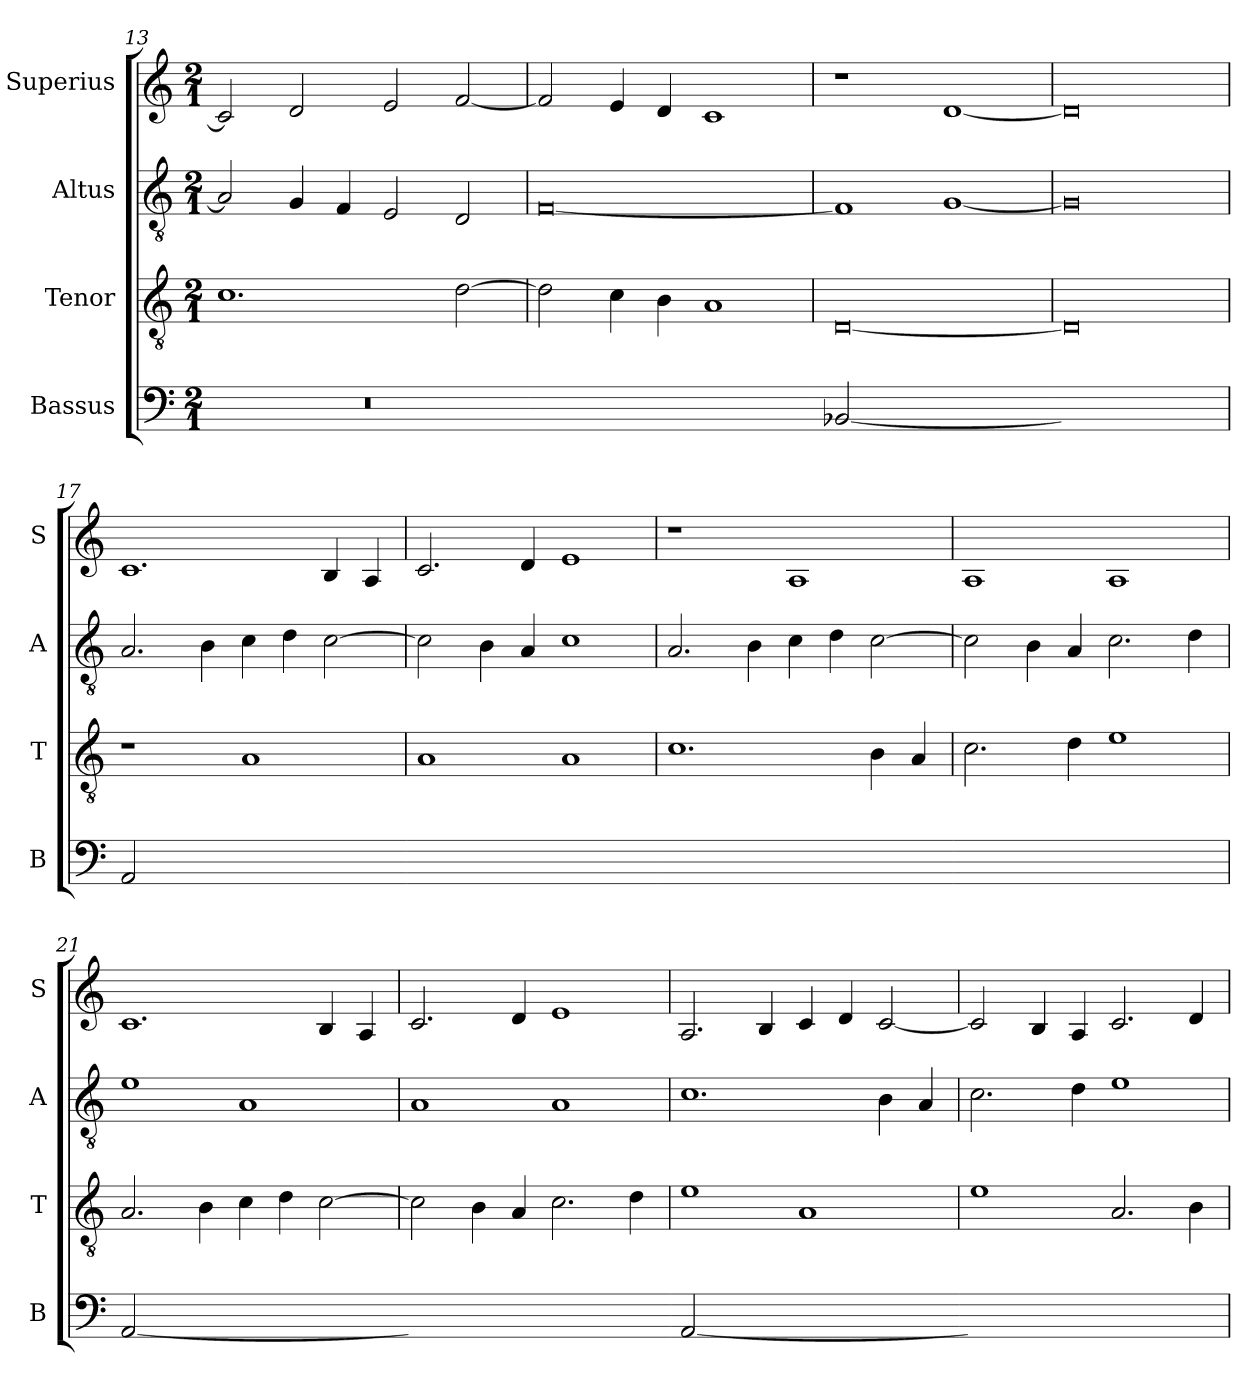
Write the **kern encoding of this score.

**kern	**kern	**kern	**kern
*part4	*part3	*part2	*part1
*staff4	*staff3	*staff2	*staff1
*I"Bassus	*I"Tenor	*I"Altus	*I"Superius
*I'B	*I'T	*I'A	*I'S
*clefF4	*clefGv2	*clefGv2	*clefG2
*k[]	*k[]	*k[]	*k[]
*M2/1	*M2/1	*M2/1	*M2/1
=13	=13	=13	=13
!LO:N:vis=2	!	!	!
0r	1.c	2A/]	2c/]
.	.	4G/	2d/
.	.	4F/	.
.	.	2E/	2e/
.	[2d\	2D/	[2f/
=14-	=14	=14	=14
!LO:N:vis=2	!	!	!
0ryy	2d\]	[0F	2f/]
.	4c\	.	4e/
.	4B\	.	4d/
.	1A	.	1c
=15-	=15	=15	=15
!LO:N:vis=2	!	!	!
[0BB-X	[0D	1F]	1r
.	.	[1G	[1d
=16-	=16	=16	=16
!LO:N:vis=2	!	!	!
0BB-yy]	0D]	0G]	0d]
=17	=17	=17	=17
!LO:N:vis=2	!	!	!
[y0AA	1r	2.A/	1.c
.	.	4B\	.
.	1A	4c\	.
.	.	4d\	.
.	.	[2c\	4B/
.	.	.	4A/
=18-	=18	=18	=18
!LO:N:vis=2	!	!	!
0AAyy_y	1A	2c\]	2.c/
.	.	4B\	.
.	.	4A/	4d/
.	1A	1c	1e
=19-	=19	=19	=19
!LO:N:vis=2	!	!	!
0AAyy_	1.c	2.A/	1r
.	.	4B\	.
.	.	4c\	1A
.	.	4d\	.
.	4B\	[2c\	.
.	4A/	.	.
=20-	=20	=20	=20
!LO:N:vis=2	!	!	!
0AAyy]	2.c\	2c\]	1A
.	.	4B\	.
.	4d\	4A/	.
.	1e	2.c\	1A
.	.	4d\	.
=21	=21	=21	=21
!LO:N:vis=2	!	!	!
[0AA	2.A/	1e	1.c
.	4B\	.	.
.	4c\	1A	.
.	4d\	.	.
.	[2c\	.	4B/
.	.	.	4A/
=22-	=22	=22	=22
!LO:N:vis=2	!	!	!
0AAyy]	2c\]	1A	2.c/
.	4B\	.	.
.	4A/	.	4d/
.	2.c\	1A	1e
.	4d\	.	.
=23-	=23	=23	=23
!LO:N:vis=2	!	!	!
[0AA	1e	1.c	2.A/
.	.	.	4B/
.	1A	.	4c/
.	.	.	4d/
.	.	4B\	[2c/
.	.	4A/	.
=24-	=24	=24	=24
!LO:N:vis=2	!	!	!
0AAyy]	1e	2.c\	2c/]
.	.	.	4B/
.	.	4d\	4A/
.	2.A/	1e	2.c/
.	4B\	.	4d/
=	=	=	=
*-	*-	*-	*-
